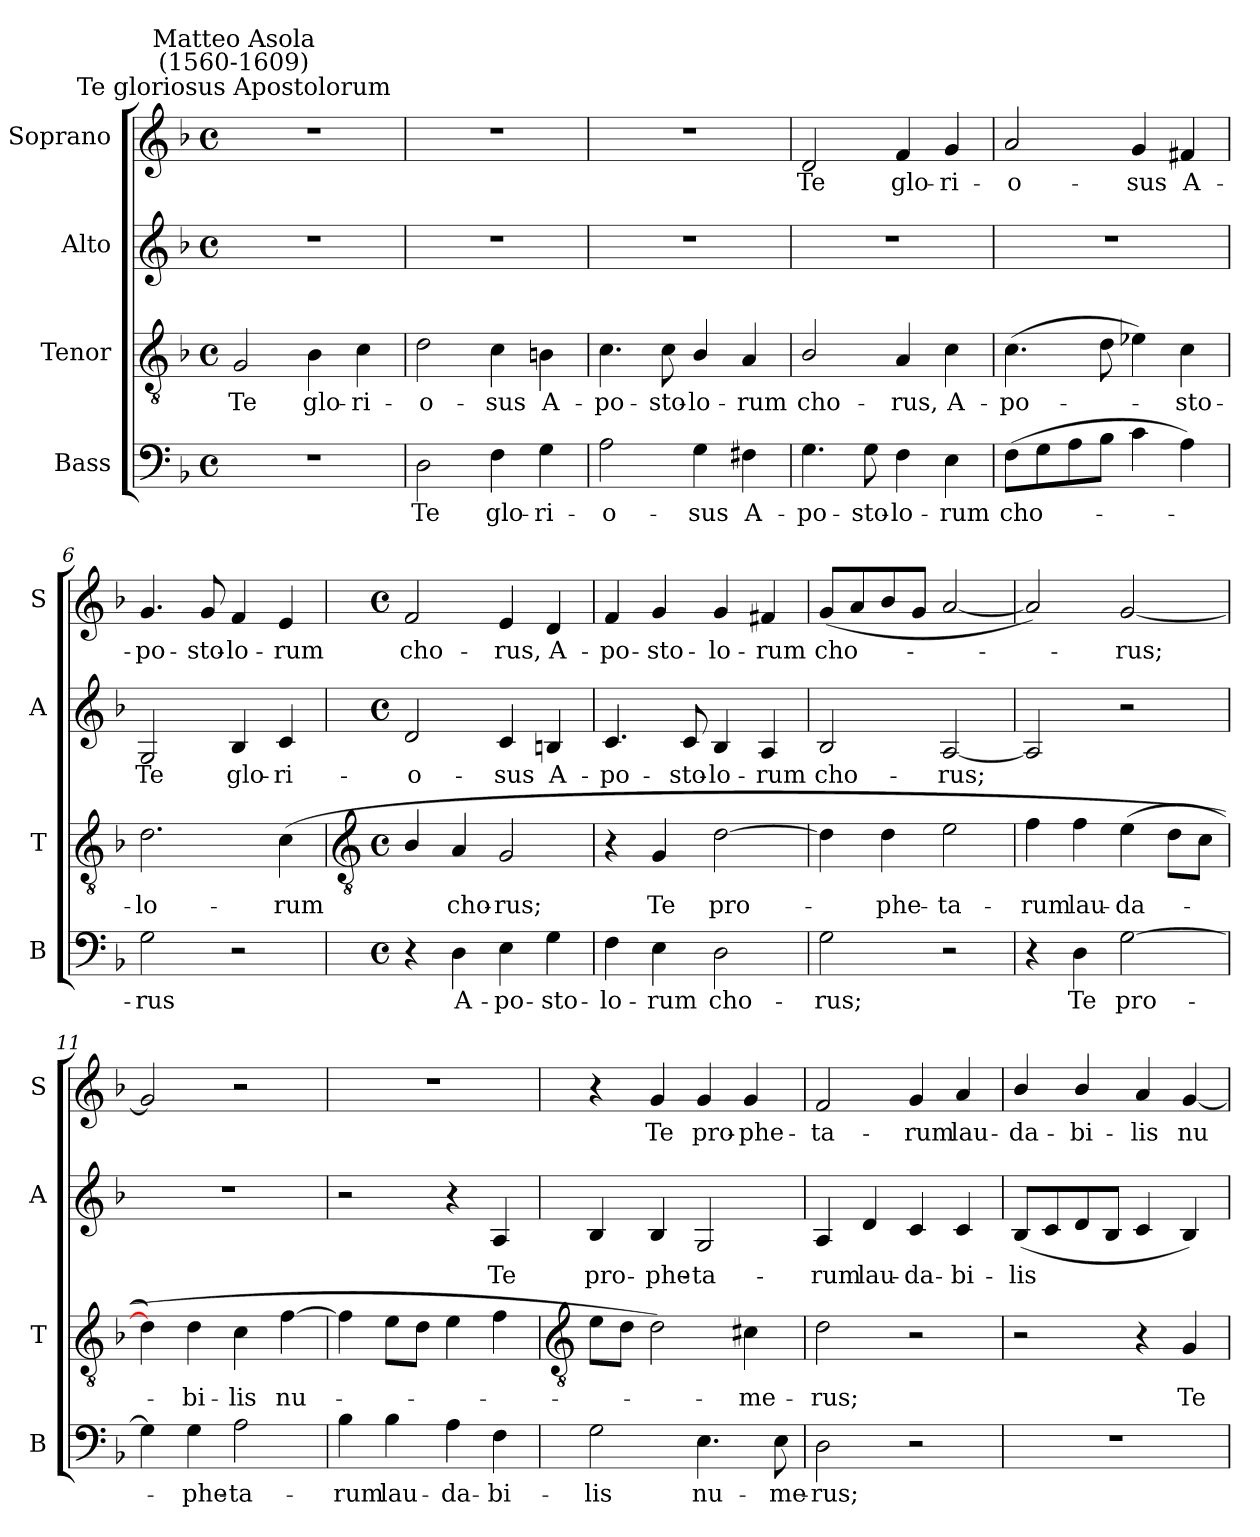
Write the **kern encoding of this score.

**kern	**text	**kern	**text	**kern	**text	**kern	**text
*part4	*part4	*part3	*part3	*part2	*part2	*part1	*part1
*staff4	*staff4	*staff3	*staff3	*staff2	*staff2	*staff1	*staff1
*I"Bass	*	*I"Tenor	*	*I"Alto	*	*I"Soprano	*
*I'B	*	*I'T	*	*I'A	*	*I'S	*
*clefF4	*	*clefGv2	*	*clefG2	*	*clefG2	*
*k[b-]	*	*k[b-]	*	*k[b-]	*	*k[b-]	*
*F:	*	*F:	*	*F:	*	*F:	*
*M4/4	*	*M4/4	*	*M4/4	*	*M4/4	*
*met(c)	*	*met(c)	*	*met(c)	*	*met(c)	*
=1	=1	=1	=1	=1	=1	=1	=1
!	!	!	!	!	!	!LO:TX:a:cj:t=Te gloriosus Apostolorum	!
!	!	!	!	!	!	!LO:TX:a:cj:t=Matteo Asola\n(1560-1609)	!
!	!	!	!LO:LY:b	!	!	!	!
1r	.	2G	Te	1r	.	1r	.
!	!	!	!LO:LY:b	!	!	!	!
.	.	4B-	glo-	.	.	.	.
!	!	!	!LO:LY:b	!	!	!	!
.	.	4c	-ri-	.	.	.	.
=2	=2	=2	=2	=2	=2	=2	=2
!	!LO:LY:b	!	!LO:LY:b	!	!	!	!
2D	Te	2d	-o-	1r	.	1r	.
!	!LO:LY:b	!	!LO:LY:b	!	!	!	!
4F	glo-	4c	-sus	.	.	.	.
!	!LO:LY:b	!	!LO:LY:b	!	!	!	!
4G	-ri-	4Bn	A-	.	.	.	.
=3	=3	=3	=3	=3	=3	=3	=3
!	!LO:LY:b	!	!LO:LY:b	!	!	!	!
2A	-o-	4.c	-po-	1r	.	1r	.
!	!	!	!LO:LY:b	!	!	!	!
.	.	8c	-sto-	.	.	.	.
!	!LO:LY:b	!	!LO:LY:b	!	!	!	!
4G	-sus	4B-/	-lo-	.	.	.	.
!	!LO:LY:b	!	!LO:LY:b	!	!	!	!
4F#X	A-	4A	-rum	.	.	.	.
=4	=4	=4	=4	=4	=4	=4	=4
!	!LO:LY:b	!	!LO:LY:b	!	!	!	!LO:LY:b
4.G	-po-	2B-/	cho-	1r	.	2d	Te
!	!LO:LY:b	!	!	!	!	!	!
8G	-sto-	.	.	.	.	.	.
!	!LO:LY:b	!	!LO:LY:b	!	!	!	!LO:LY:b
4F	-lo-	4A	-rus,	.	.	4f	glo-
!	!LO:LY:b	!	!LO:LY:b	!	!	!	!LO:LY:b
4E	-rum	4c	A-	.	.	4g	-ri-
=5	=5	=5	=5	=5	=5	=5	=5
!	!LO:LY:b	!	!LO:LY:b	!	!	!	!LO:LY:b
(>8FL	cho-	(>4.c	-po-	1r	.	2a	-o-
8G	.	.	.	.	.	.	.
8A	.	.	.	.	.	.	.
8B-J	.	8d	.	.	.	.	.
!	!	!	!	!	!	!	!LO:LY:b
4c	.	4e-X)	.	.	.	4g	-sus
!	!	!	!LO:LY:b	!	!	!	!LO:LY:b
4A)	.	4c	sto-	.	.	4f#X	A-
=6	=6	=6	=6	=6	=6	=6	=6
!	!LO:LY:b	!	!LO:LY:b	!	!LO:LY:b	!	!LO:LY:b
2G	rus	2.d	-lo-	2G	Te	4.g	-po-
!	!	!	!	!	!	!	!LO:LY:b
.	.	.	.	.	.	8g	-sto-
!	!	!	!	!	!LO:LY:b	!	!LO:LY:b
2r	.	.	.	4B-	glo-	4f	-lo-
!	!	!	!LO:LY:b	!	!LO:LY:b	!	!LO:LY:b
.	.	(>4c	-rum	4c	-ri-	4e	-rum
!!LO:LB:g=z
=7	=7	=7	=7	=7	=7	=7	=7
*	*	*clefGv2	*	*	*	*	*
*M4/4	*	*M4/4	*	*M4/4	*	*M4/4	*
*met(c)	*	*met(c)	*	*met(c)	*	*met(c)	*
!	!	!	!	!	!LO:LY:b	!	!LO:LY:b
4r	.	4B-/	.	2d	-o-	2f	cho-
!	!LO:LY:b	!	!LO:LY:b	!	!	!	!
4D	A-	4A	cho-	.	.	.	.
!	!LO:LY:b	!	!LO:LY:b	!	!LO:LY:b	!	!LO:LY:b
4E	-po-	2G	-rus;	4c	-sus	4e	-rus,
!	!LO:LY:b	!	!	!	!LO:LY:b	!	!LO:LY:b
4G	-sto-	.	.	4Bn	A-	4d	A-
=8	=8	=8	=8	=8	=8	=8	=8
!	!LO:LY:b	!	!	!	!LO:LY:b	!	!LO:LY:b
4F	-lo-	4r	.	4.c	-po-	4f	-po-
!	!LO:LY:b	!	!LO:LY:b	!	!	!	!LO:LY:b
4E	-rum	4G	Te	.	.	4g	-sto-
!	!	!	!	!	!LO:LY:b	!	!
.	.	.	.	8c	-sto-	.	.
!	!LO:LY:b	!	!LO:LY:b	!	!LO:LY:b	!	!LO:LY:b
2D	cho-	[2d	pro-	4B-	-lo-	4g	-lo-
!	!	!	!	!	!LO:LY:b	!	!LO:LY:b
.	.	.	.	4A	-rum	4f#X	-rum
=9	=9	=9	=9	=9	=9	=9	=9
!	!LO:LY:b	!	!	!	!LO:LY:b	!	!LO:LY:b
2G	-rus;	4d]	.	2B-	cho-	(<8gL	cho-
.	.	.	.	.	.	8a	.
!	!	!	!LO:LY:b	!	!	!	!
.	.	4d	phe-	.	.	8b-	.
.	.	.	.	.	.	8gJ	.
!	!	!	!LO:LY:b	!	!LO:LY:b	!	!
2r	.	2e	-ta-	[2A	-rus;	[2a	.
=10	=10	=10	=10	=10	=10	=10	=10
!	!	!	!LO:LY:b	!	!	!	!
4r	.	4f	-rum	2A]	.	2a])	.
!	!LO:LY:b	!	!LO:LY:b	!	!	!	!
4D	Te	4f	lau-	.	.	.	.
!	!LO:LY:b	!	!LO:LY:b	!	!	!	!LO:LY:b
[2G	pro-	(>4e	-da-	2r	.	[2g	rus;
.	.	8dL	.	.	.	.	.
.	.	8cJ	.	.	.	.	.
=11	=11	=11	=11	=11	=11	=11	=11
4G]	.	4d])	.	1r	.	2g]	.
!	!LO:LY:b	!	!LO:LY:b	!	!	!	!
4G	phe-	4d	bi-	.	.	.	.
!	!LO:LY:b	!	!LO:LY:b	!	!	!	!
2A	-ta-	4c	-lis	.	.	2r	.
!	!	!	!LO:LY:b	!	!	!	!
.	.	[4f	nu-	.	.	.	.
=12	=12	=12	=12	=12	=12	=12	=12
!	!LO:LY:b	!	!	!	!	!	!
4B-	-rum	4f]	.	2r	.	1r	.
!	!LO:LY:b	!	!	!	!	!	!
4B-	lau-	8eL	.	.	.	.	.
.	.	8dJ	.	.	.	.	.
!	!LO:LY:b	!	!	!	!	!	!
4A	-da-	4e	.	4r	.	.	.
!	!LO:LY:b	!	!	!	!LO:LY:b	!	!
4F	-bi-	4f	.	4A	Te	.	.
!!LO:LB:g=z
=13	=13	=13	=13	=13	=13	=13	=13
*	*	*clefGv2	*	*	*	*	*
!	!LO:LY:b	!	!	!	!LO:LY:b	!	!
2G	-lis	8eL	.	4B-	pro-	4r	.
.	.	8dJ	.	.	.	.	.
!	!	!	!	!	!LO:LY:b	!	!LO:LY:b
.	.	2d)	.	4B-	-phe-	4g	Te
!	!LO:LY:b	!	!	!	!LO:LY:b	!	!LO:LY:b
4.E	nu-	.	.	2G	-ta-	4g	pro-
!	!	!	!LO:LY:b	!	!	!	!LO:LY:b
.	.	4c#X	me-	.	.	4g	-phe-
!	!LO:LY:b	!	!	!	!	!	!
8E	-me-	.	.	.	.	.	.
=14	=14	=14	=14	=14	=14	=14	=14
!	!LO:LY:b	!	!LO:LY:b	!	!LO:LY:b	!	!LO:LY:b
2D	-rus;	2d	-rus;	4A	-rum	2f	-ta-
!	!	!	!	!	!LO:LY:b	!	!
.	.	.	.	4d	lau-	.	.
!	!	!	!	!	!LO:LY:b	!	!LO:LY:b
2r	.	2r	.	4c	-da-	4g	-rum
!	!	!	!	!	!LO:LY:b	!	!LO:LY:b
.	.	.	.	4c	-bi-	4a	lau-
=15	=15	=15	=15	=15	=15	=15	=15
!	!	!	!	!	!LO:LY:b	!	!LO:LY:b
1r	.	2r	.	(<8B-L	-lis	4b-/	-da-
.	.	.	.	8c	.	.	.
!	!	!	!	!	!	!	!LO:LY:b
.	.	.	.	8d	.	4b-/	-bi-
.	.	.	.	8B-J	.	.	.
!	!	!	!	!	!	!	!LO:LY:b
.	.	4r	.	4c	.	4a	-lis
!	!	!	!LO:LY:b	!	!	!	!LO:LY:b
.	.	4G	Te	4B-)	.	[4g	nu-
=	=	=	=	=	=	=	=
*-	*-	*-	*-	*-	*-	*-	*-
